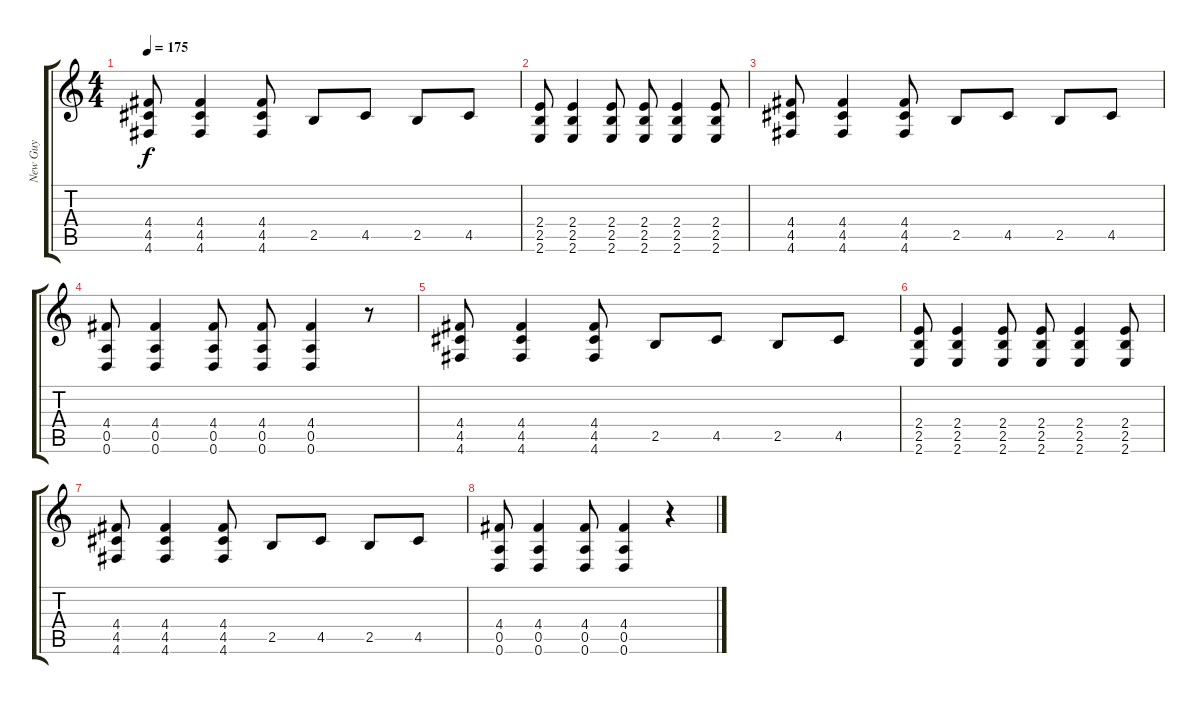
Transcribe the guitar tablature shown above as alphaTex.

\track ("New Guy" "New Guy") {instrument acousticguitarnylon}
\staff {score tabs}
\tuning (E4 B3 G3 D3 A2 D2) {hide}
\ts (4 4)
\tempo 175
\clef g2
\ks c
(4.4 4.5 4.6).8{dy f} (4.4 4.5 4.6).4 (4.4 4.5 4.6).8 2.5.8 4.5.8 2.5.8 4.5.8 |
(2.4 2.5 2.6).8 (2.4 2.5 2.6).4 (2.4 2.5 2.6).8 (2.4 2.5 2.6).8 (2.4 2.5 2.6).4 (2.4 2.5 2.6).8 |
(4.4 4.5 4.6).8 (4.4 4.5 4.6).4 (4.4 4.5 4.6).8 2.5.8 4.5.8 2.5.8 4.5.8 |
(4.4 0.5 0.6).8 (4.4 0.5 0.6).4 (4.4 0.5 0.6).8 (4.4 0.5 0.6).8 (4.4 0.5 0.6).4 r.8 |
(4.4 4.5 4.6).8 (4.4 4.5 4.6).4 (4.4 4.5 4.6).8 2.5.8 4.5.8 2.5.8 4.5.8 |
(2.4 2.5 2.6).8 (2.4 2.5 2.6).4 (2.4 2.5 2.6).8 (2.4 2.5 2.6).8 (2.4 2.5 2.6).4 (2.4 2.5 2.6).8 |
(4.4 4.5 4.6).8 (4.4 4.5 4.6).4 (4.4 4.5 4.6).8 2.5.8 4.5.8 2.5.8 4.5.8 |
(4.4 0.5 0.6).8 (4.4 0.5 0.6).4 (4.4 0.5 0.6).8 (4.4 0.5 0.6).4 r.4
